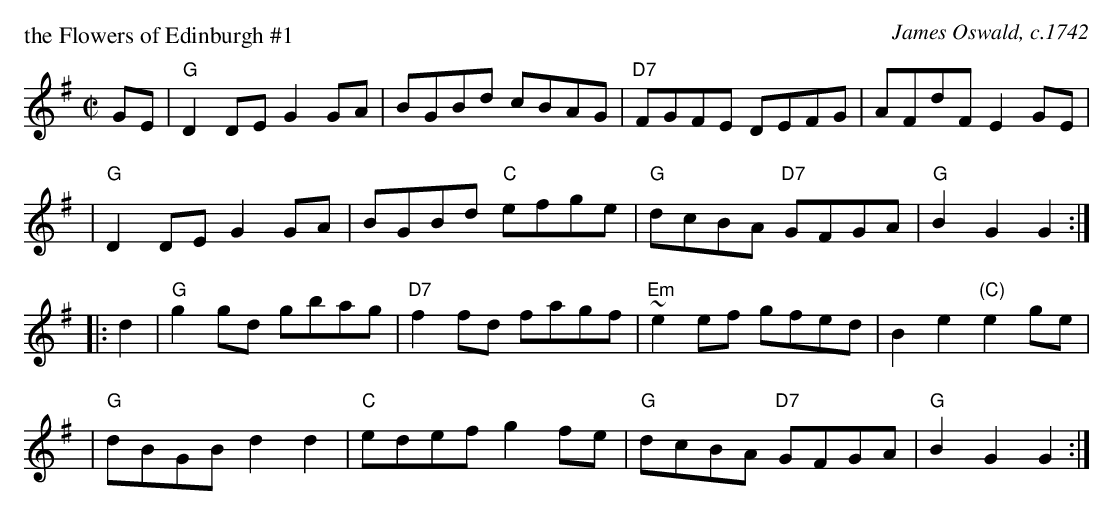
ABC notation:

X:1
P: the Flowers of Edinburgh #1
C: James Oswald, c.1742
M: C|
L: 1/8
K: G
   GE \
| "G"D2DE G2GA | BGBd cBAG | "D7"FGFE DEFG | AFdF E2GE |
| "G"D2DE G2GA | BGBd "C"efge | "G"dcBA "D7"GFGA | "G"B2G2 G2 :|
|: d2 \
| "G"g2gd gbag | "D7"f2fd fagf | "Em"~e2ef gfed | B2e2 "(C)"e2ge |
| "G"dBGB d2d2 | "C"edef g2fe | "G"dcBA "D7"GFGA | "G"B2G2 G2 :|
